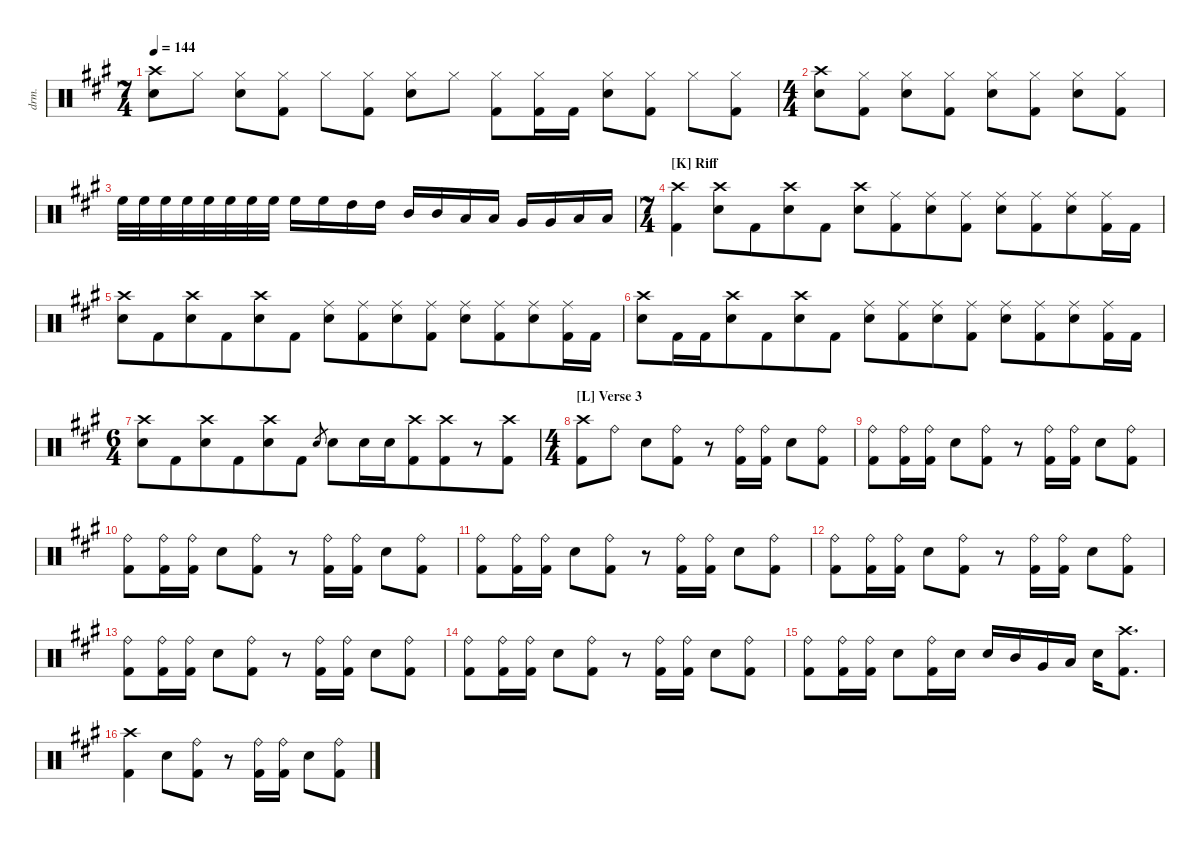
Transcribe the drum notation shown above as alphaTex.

\defaultSystemsLayout 4
\hideDynamics
\bracketExtendMode nobrackets
\track ("Drums" "drm.") {instrument percussion}
\staff {score}
\articulation defaults
\ts (7 4)
\tempo 144
\clef neutral
\ks a
("Crash high (hit)"{acc forcenatural} "Snare (hit) 2"{acc forcenatural}).8{dy fff} "Hi-Hat (closed)"{acc forcenatural}.8{dy f} ("Hi-Hat (closed)"{acc forcenatural} "Snare (hit) 2"{acc forcenatural}).8 ("Hi-Hat (closed)"{acc forcenatural} "Kick (hit) 2"{acc forcenatural}).8 "Hi-Hat (closed)"{acc forcenatural}.8 ("Hi-Hat (closed)"{acc forcenatural} "Kick (hit) 2"{acc forcenatural}).8 ("Hi-Hat (closed)"{acc forcenatural} "Snare (hit) 2"{acc forcenatural}).8 "Hi-Hat (closed)"{acc forcenatural}.8 ("Hi-Hat (closed)"{acc forcenatural} "Kick (hit) 2"{acc forcenatural}).8 ("Hi-Hat (closed)"{acc forcenatural} "Kick (hit) 2"{acc forcenatural}).16 "Kick (hit) 2"{acc forcenatural}.16{dy ff} ("Hi-Hat (closed)"{acc forcenatural} "Snare (hit) 2"{acc forcenatural}).8{dy f} ("Hi-Hat (closed)"{acc forcenatural} "Kick (hit) 2"{acc forcenatural}).8 "Hi-Hat (closed)"{acc forcenatural}.8 ("Hi-Hat (closed)"{acc forcenatural} "Kick (hit) 2"{acc forcenatural}).8 |
\ts (4 4)
\beaming (8 2 2 2 2)
("Crash high (hit)"{acc forcenatural} "Snare (hit) 2"{acc forcenatural}).8{dy fff} ("Hi-Hat (closed)"{acc forcenatural} "Kick (hit) 2"{acc forcenatural}).8{dy f} ("Hi-Hat (closed)"{acc forcenatural} "Snare (hit) 2"{acc forcenatural}).8 ("Hi-Hat (closed)"{acc forcenatural} "Kick (hit) 2"{acc forcenatural}).8 ("Hi-Hat (closed)"{acc forcenatural} "Snare (hit) 2"{acc forcenatural}).8 ("Hi-Hat (closed)"{acc forcenatural} "Kick (hit) 2"{acc forcenatural}).8 ("Hi-Hat (closed)"{acc forcenatural} "Snare (hit) 2"{acc forcenatural}).8 ("Hi-Hat (closed)"{acc forcenatural} "Kick (hit) 2"{acc forcenatural}).8 |
"High Floor Tom (hit)"{acc forcenatural}.32{dy ff} "High Floor Tom (hit)"{acc forcenatural}.32{dy mf} "High Floor Tom (hit)"{acc forcenatural}.32{dy f} "High Floor Tom (hit)"{acc forcenatural}.32{dy mf} "High Floor Tom (hit)"{acc forcenatural}.32{dy f} "High Floor Tom (hit)"{acc forcenatural}.32{dy mf} "High Floor Tom (hit)"{acc forcenatural}.32{dy f} "High Floor Tom (hit)"{acc forcenatural}.32{dy mf} "High Floor Tom (hit)"{acc forcenatural}.16{dy f} "High Floor Tom (hit)"{acc forcenatural}.16{dy mf} "High Tom (hit)"{acc forcenatural}.16{dy f} "High Tom (hit)"{acc forcenatural}.16{dy mf} "Mid Tom (hit)"{acc forcenatural}.16{dy f} "Mid Tom (hit)"{acc forcenatural}.16{dy mf} "Low Tom (hit)"{acc forcenatural}.16{dy f} "Low Tom (hit)"{acc forcenatural}.16{dy mf} "Very Low Tom (hit)"{acc forcenatural}.16{dy f} "Very Low Tom (hit)"{acc forcenatural}.16{dy mf} "Low Floor Tom (hit)"{acc forcenatural}.16{dy f} "Low Floor Tom (hit)"{acc forcenatural}.16{dy mf} |
\ts (7 4)
\beaming (8 6 4 4)
\section ("K" "Riff")
("Crash high (hit)"{acc forcenatural} "Kick (hit) 2"{acc forcenatural}).4{dy fff} ("Crash high (hit)"{acc forcenatural} "Snare (hit) 2"{acc forcenatural}).8 "Kick (hit) 2"{acc forcenatural}.8{dy ff} ("Crash high (hit)"{acc forcenatural} "Snare (hit) 2"{acc forcenatural}).8{dy fff} "Kick (hit) 2"{acc forcenatural}.8{dy ff} ("Crash high (hit)"{acc forcenatural} "Snare (hit) 2"{acc forcenatural}).8{dy fff} ("Ride (middle)"{acc forcenatural} "Kick (hit) 2"{acc forcenatural}).8{dy f} ("Ride (middle)"{acc forcenatural} "Snare (hit) 2"{acc forcenatural}).8 ("Ride (middle)"{acc forcenatural} "Kick (hit) 2"{acc forcenatural}).8 ("Ride (middle)"{acc forcenatural} "Snare (hit) 2"{acc forcenatural}).8 ("Ride (middle)"{acc forcenatural} "Kick (hit) 2"{acc forcenatural}).8 ("Ride (middle)"{acc forcenatural} "Snare (hit) 2"{acc forcenatural}).8 ("Ride (middle)"{acc forcenatural} "Kick (hit) 2"{acc forcenatural}).16 "Kick (hit) 2"{acc forcenatural}.16{dy ff} |
("Crash high (hit)"{acc forcenatural} "Snare (hit) 2"{acc forcenatural}).8{dy fff} "Kick (hit) 2"{acc forcenatural}.8{dy ff} ("Crash high (hit)"{acc forcenatural} "Snare (hit) 2"{acc forcenatural}).8{dy fff} "Kick (hit) 2"{acc forcenatural}.8{dy ff} ("Crash high (hit)"{acc forcenatural} "Snare (hit) 2"{acc forcenatural}).8{dy fff} "Kick (hit) 2"{acc forcenatural}.8{dy ff} ("Ride (middle)"{acc forcenatural} "Snare (hit) 2"{acc forcenatural}).8{dy f} ("Ride (middle)"{acc forcenatural} "Kick (hit) 2"{acc forcenatural}).8 ("Ride (middle)"{acc forcenatural} "Snare (hit) 2"{acc forcenatural}).8 ("Ride (middle)"{acc forcenatural} "Kick (hit) 2"{acc forcenatural}).8 ("Ride (middle)"{acc forcenatural} "Snare (hit) 2"{acc forcenatural}).8 ("Ride (middle)"{acc forcenatural} "Kick (hit) 2"{acc forcenatural}).8 ("Ride (middle)"{acc forcenatural} "Snare (hit) 2"{acc forcenatural}).8 ("Ride (middle)"{acc forcenatural} "Kick (hit) 2"{acc forcenatural}).16 "Kick (hit) 2"{acc forcenatural}.16{dy ff} |
("Crash high (hit)"{acc forcenatural} "Snare (hit) 2"{acc forcenatural}).8{dy fff} "Kick (hit) 2"{acc forcenatural}.16{dy ff} "Kick (hit) 2"{acc forcenatural}.16 ("Crash high (hit)"{acc forcenatural} "Snare (hit) 2"{acc forcenatural}).8{dy fff} "Kick (hit) 2"{acc forcenatural}.8{dy ff} ("Crash high (hit)"{acc forcenatural} "Snare (hit) 2"{acc forcenatural}).8{dy fff} "Kick (hit) 2"{acc forcenatural}.8{dy ff} ("Ride (middle)"{acc forcenatural} "Snare (hit) 2"{acc forcenatural}).8{dy f} ("Ride (middle)"{acc forcenatural} "Kick (hit) 2"{acc forcenatural}).8 ("Ride (middle)"{acc forcenatural} "Snare (hit) 2"{acc forcenatural}).8 ("Ride (middle)"{acc forcenatural} "Kick (hit) 2"{acc forcenatural}).8 ("Ride (middle)"{acc forcenatural} "Snare (hit) 2"{acc forcenatural}).8 ("Ride (middle)"{acc forcenatural} "Kick (hit) 2"{acc forcenatural}).8 ("Ride (middle)"{acc forcenatural} "Snare (hit) 2"{acc forcenatural}).8 ("Ride (middle)"{acc forcenatural} "Kick (hit) 2"{acc forcenatural}).16 "Kick (hit) 2"{acc forcenatural}.16{dy ff} |
\ts (6 4)
\beaming (8 6 6)
("Crash high (hit)"{acc forcenatural} "Snare (hit) 2"{acc forcenatural}).8{dy fff} "Kick (hit) 2"{acc forcenatural}.8{dy ff} ("Crash high (hit)"{acc forcenatural} "Snare (hit) 2"{acc forcenatural}).8{dy fff} "Kick (hit) 2"{acc forcenatural}.8{dy ff} ("Crash high (hit)"{acc forcenatural} "Snare (hit) 2"{acc forcenatural}).8{dy fff} "Kick (hit) 2"{acc forcenatural}.8{dy ff} "Snare (hit) 2"{acc forcenatural}.8{gr dy mf} "Snare (hit) 2"{acc forcenatural}.8{dy f} "Snare (hit) 2"{acc forcenatural}.16 "Snare (hit) 2"{acc forcenatural}.16 ("Crash high (hit)"{acc forcenatural} "Kick (hit) 2"{acc forcenatural}).8{dy fff} ("Crash high (hit)"{acc forcenatural} "Kick (hit) 2"{acc forcenatural}).8 r.8 ("Crash high (hit)"{acc forcenatural} "Kick (hit) 2"{acc forcenatural}).8 |
\ts (4 4)
\beaming (8 2 2 2 2)
\section ("L" "Verse 3")
("Crash high (hit)"{acc forcenatural} "Kick (hit) 2"{acc forcenatural}).8 "Ride (bell)"{acc forcenatural}.8{dy f} "Snare (hit) 2"{acc forcenatural}.8 ("Ride (bell)"{acc forcenatural} "Kick (hit) 2"{acc forcenatural}).8 r.8 ("Ride (bell)"{acc forcenatural} "Kick (hit) 2"{acc forcenatural}).16 ("Ride (bell)"{acc forcenatural} "Kick (hit) 2"{acc forcenatural}).16 "Snare (hit) 2"{acc forcenatural}.8 ("Ride (bell)"{acc forcenatural} "Kick (hit) 2"{acc forcenatural}).8 |
("Ride (bell)"{acc forcenatural} "Kick (hit) 2"{acc forcenatural}).8 ("Ride (bell)"{acc forcenatural} "Kick (hit) 2"{acc forcenatural}).16 ("Ride (bell)"{acc forcenatural} "Kick (hit) 2"{acc forcenatural}).16 "Snare (hit) 2"{acc forcenatural}.8 ("Ride (bell)"{acc forcenatural} "Kick (hit) 2"{acc forcenatural}).8 r.8 ("Ride (bell)"{acc forcenatural} "Kick (hit) 2"{acc forcenatural}).16 ("Ride (bell)"{acc forcenatural} "Kick (hit) 2"{acc forcenatural}).16 "Snare (hit) 2"{acc forcenatural}.8 ("Ride (bell)"{acc forcenatural} "Kick (hit) 2"{acc forcenatural}).8 |
("Ride (bell)"{acc forcenatural} "Kick (hit) 2"{acc forcenatural}).8 ("Ride (bell)"{acc forcenatural} "Kick (hit) 2"{acc forcenatural}).16 ("Ride (bell)"{acc forcenatural} "Kick (hit) 2"{acc forcenatural}).16 "Snare (hit) 2"{acc forcenatural}.8 ("Ride (bell)"{acc forcenatural} "Kick (hit) 2"{acc forcenatural}).8 r.8 ("Ride (bell)"{acc forcenatural} "Kick (hit) 2"{acc forcenatural}).16 ("Ride (bell)"{acc forcenatural} "Kick (hit) 2"{acc forcenatural}).16 "Snare (hit) 2"{acc forcenatural}.8 ("Ride (bell)"{acc forcenatural} "Kick (hit) 2"{acc forcenatural}).8 |
("Ride (bell)"{acc forcenatural} "Kick (hit) 2"{acc forcenatural}).8 ("Ride (bell)"{acc forcenatural} "Kick (hit) 2"{acc forcenatural}).16 ("Ride (bell)"{acc forcenatural} "Kick (hit) 2"{acc forcenatural}).16 "Snare (hit) 2"{acc forcenatural}.8 ("Ride (bell)"{acc forcenatural} "Kick (hit) 2"{acc forcenatural}).8 r.8 ("Ride (bell)"{acc forcenatural} "Kick (hit) 2"{acc forcenatural}).16 ("Ride (bell)"{acc forcenatural} "Kick (hit) 2"{acc forcenatural}).16 "Snare (hit) 2"{acc forcenatural}.8 ("Ride (bell)"{acc forcenatural} "Kick (hit) 2"{acc forcenatural}).8 |
("Ride (bell)"{acc forcenatural} "Kick (hit) 2"{acc forcenatural}).8 ("Ride (bell)"{acc forcenatural} "Kick (hit) 2"{acc forcenatural}).16 ("Ride (bell)"{acc forcenatural} "Kick (hit) 2"{acc forcenatural}).16 "Snare (hit) 2"{acc forcenatural}.8 ("Ride (bell)"{acc forcenatural} "Kick (hit) 2"{acc forcenatural}).8 r.8 ("Ride (bell)"{acc forcenatural} "Kick (hit) 2"{acc forcenatural}).16 ("Ride (bell)"{acc forcenatural} "Kick (hit) 2"{acc forcenatural}).16 "Snare (hit) 2"{acc forcenatural}.8 ("Ride (bell)"{acc forcenatural} "Kick (hit) 2"{acc forcenatural}).8 |
("Ride (bell)"{acc forcenatural} "Kick (hit) 2"{acc forcenatural}).8 ("Ride (bell)"{acc forcenatural} "Kick (hit) 2"{acc forcenatural}).16 ("Ride (bell)"{acc forcenatural} "Kick (hit) 2"{acc forcenatural}).16 "Snare (hit) 2"{acc forcenatural}.8 ("Ride (bell)"{acc forcenatural} "Kick (hit) 2"{acc forcenatural}).8 r.8 ("Ride (bell)"{acc forcenatural} "Kick (hit) 2"{acc forcenatural}).16 ("Ride (bell)"{acc forcenatural} "Kick (hit) 2"{acc forcenatural}).16 "Snare (hit) 2"{acc forcenatural}.8 ("Ride (bell)"{acc forcenatural} "Kick (hit) 2"{acc forcenatural}).8 |
("Ride (bell)"{acc forcenatural} "Kick (hit) 2"{acc forcenatural}).8 ("Ride (bell)"{acc forcenatural} "Kick (hit) 2"{acc forcenatural}).16 ("Ride (bell)"{acc forcenatural} "Kick (hit) 2"{acc forcenatural}).16 "Snare (hit) 2"{acc forcenatural}.8 ("Ride (bell)"{acc forcenatural} "Kick (hit) 2"{acc forcenatural}).8 r.8 ("Ride (bell)"{acc forcenatural} "Kick (hit) 2"{acc forcenatural}).16 ("Ride (bell)"{acc forcenatural} "Kick (hit) 2"{acc forcenatural}).16 "Snare (hit) 2"{acc forcenatural}.8 ("Ride (bell)"{acc forcenatural} "Kick (hit) 2"{acc forcenatural}).8 |
("Ride (bell)"{acc forcenatural} "Kick (hit) 2"{acc forcenatural}).8 ("Ride (bell)"{acc forcenatural} "Kick (hit) 2"{acc forcenatural}).16 ("Ride (bell)"{acc forcenatural} "Kick (hit) 2"{acc forcenatural}).16 "Snare (hit) 2"{acc forcenatural}.8 ("Ride (bell)"{acc forcenatural} "Kick (hit) 2"{acc forcenatural}).16 "Snare (hit) 2"{acc forcenatural}.16 "Snare (hit) 2"{acc forcenatural}.16 "Mid Tom (hit)"{acc forcenatural}.16 "Very Low Tom (hit)"{acc forcenatural}.16 "Low Tom (hit)"{acc forcenatural}.16 "Snare (hit) 2"{acc forcenatural}.16 ("Crash high (hit)"{acc forcenatural} "Kick (hit) 2"{acc forcenatural}).8{d dy fff} |
("Crash high (hit)"{acc forcenatural} "Kick (hit) 2"{acc forcenatural}).4 "Snare (hit) 2"{acc forcenatural}.8{dy f} ("Ride (bell)"{acc forcenatural} "Kick (hit) 2"{acc forcenatural}).8 r.8 ("Ride (bell)"{acc forcenatural} "Kick (hit) 2"{acc forcenatural}).16 ("Ride (bell)"{acc forcenatural} "Kick (hit) 2"{acc forcenatural}).16 "Snare (hit) 2"{acc forcenatural}.8 ("Ride (bell)"{acc forcenatural} "Kick (hit) 2"{acc forcenatural}).8
